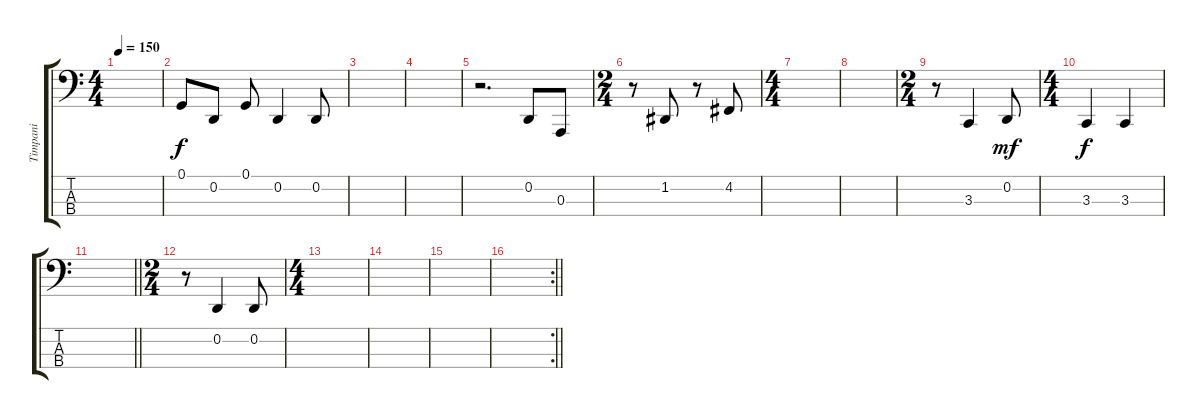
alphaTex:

\track ("Timpani" "Timpani") {instrument timpani}
\staff {score tabs}
\tuning (G2 D2 A1 E1) {hide}
\ts (4 4)
\tempo 150
\clef f4
\ks c
|
0.1.8 0.2.8 0.1.8 0.2.4 0.2.8 |
|
|
r.2{d} 0.2.8 0.3.8 |
\ts (2 4)
r.8 1.2.8 r.8 4.2.8 |
\ts (4 4)
|
|
\ts (2 4)
r.8 3.3.4 0.2.8{dy mf} |
\ts (4 4)
3.3.4{dy f} 3.3.4 |
\barLineRight lightlight
|
\ts (2 4)
r.8 0.2.4 0.2.8 |
\ts (4 4)
|
|
|
\rc 2
\barLineRight lightlight
